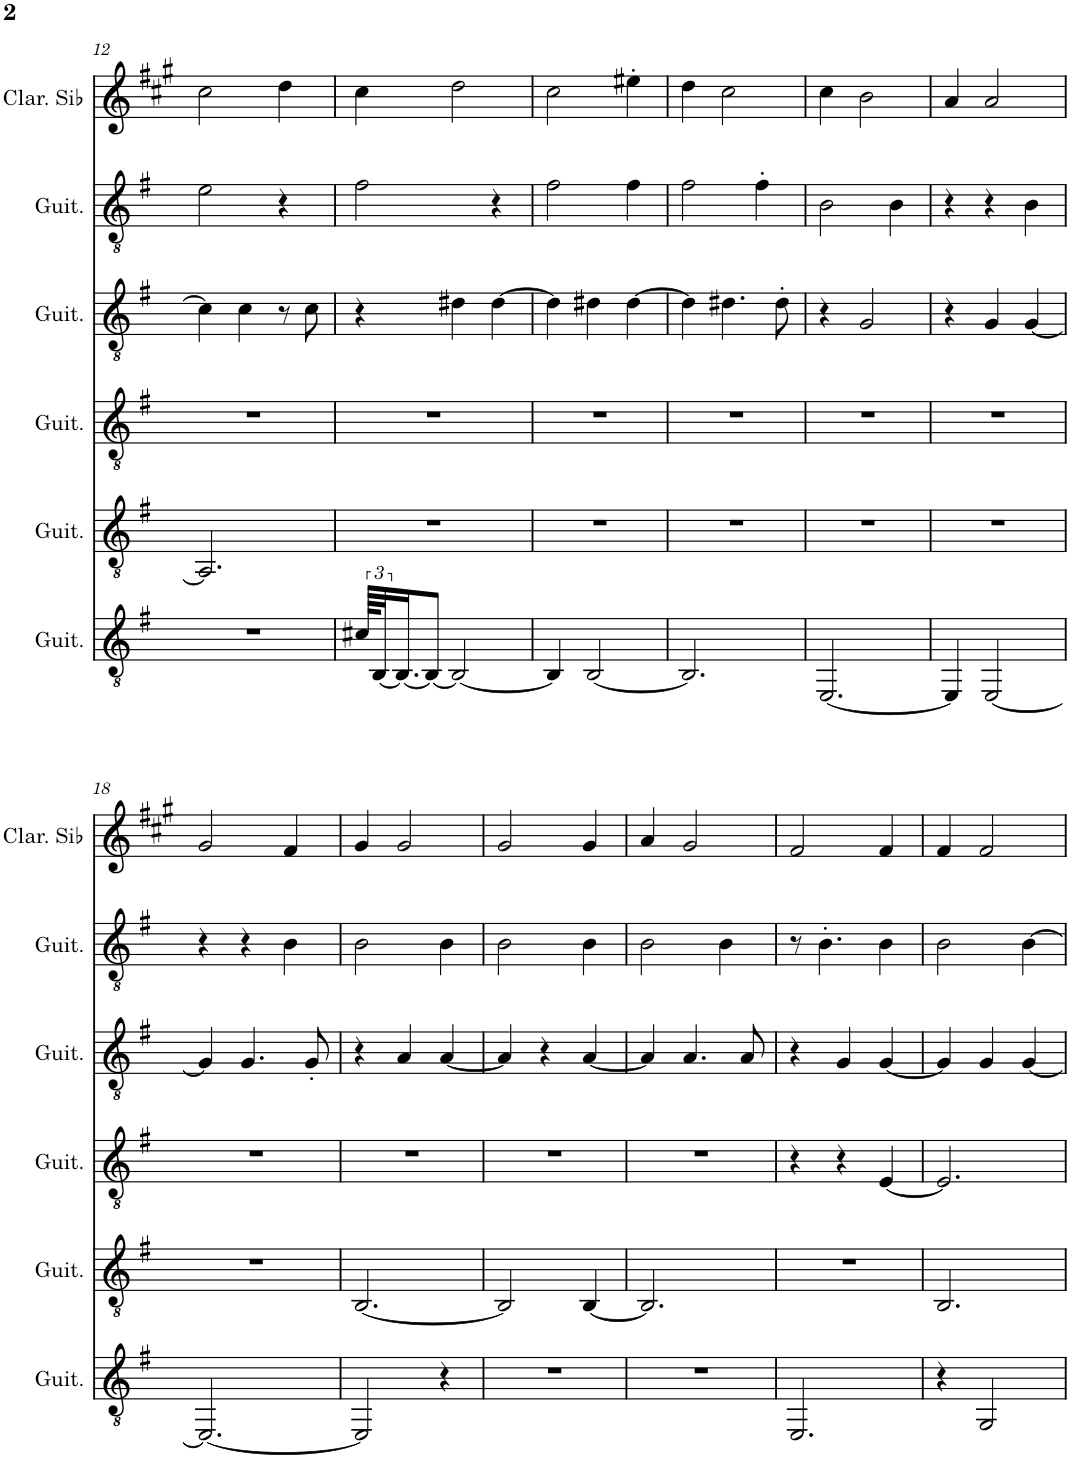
**kern	**kern	**kern	**kern	**kern	**kern
*part6	*part5	*part4	*part3	*part2	*part1
*staff6	*staff5	*staff4	*staff3	*staff2	*staff1
*I"Guitare classique	*I"Guitare classique	*I"Guitare classique	*I"Guitare classique	*I"Guitare classique	*I"Clarinette en Sib
*I'Guit.	*I'Guit.	*I'Guit.	*I'Guit.	*I'Guit.	*I'Clar. Sib
!!LO:PB:g=z
*clefGv2	*clefGv2	*clefGv2	*clefGv2	*clefGv2	*clefG2
*	*	*	*	*	*Trd1c2
*k[f#]	*k[f#]	*k[f#]	*k[f#]	*k[f#]	*k[f#c#g#]
*M3/4	*M3/4	*M3/4	*M3/4	*M3/4	*M3/4
=12	=12	=12	=12	=12	=12
2.r	2.AA/]	2.r	4c\]	2e\	2cc#\
.	.	.	4c\	.	.
.	.	.	8r	4r	4dd\
.	.	.	8c\	.	.
=13	=13	=13	=13	=13	=13
96c#X/KLLL	2.r	2.r	4r	2f#\	4cc#\
[48BB/J	.	.	.	.	.
16.BB/J_	.	.	.	.	.
8BB/J_	.	.	.	.	.
2BB/_	.	.	4d#X\	.	2dd\
.	.	.	[4d#\	4r	.
=14	=14	=14	=14	=14	=14
4BB/]	2.r	2.r	4d#\]	2f#\	2cc#\
[2BB/	.	.	4d#X\	.	.
.	.	.	[4d#\	4f#\	4ee#X'\
=15	=15	=15	=15	=15	=15
2.BB/]	2.r	2.r	4d#\]	2f#\	4dd\
.	.	.	4.d#X\	.	2cc#\
.	.	.	.	4f#'\	.
.	.	.	8d#'\	.	.
=16	=16	=16	=16	=16	=16
[2.EE/	2.r	2.r	4r	2B\	4cc#\
.	.	.	2G/	.	2b\
.	.	.	.	4B\	.
=17	=17	=17	=17	=17	=17
4EE/]	2.r	2.r	4r	4r	4a/
[2EE/	.	.	4G/	4r	2a/
.	.	.	[4G/	4B\	.
!!LO:LB:g=z
=18	=18	=18	=18	=18	=18
2.EE/_	2.r	2.r	4G/]	4r	2g#/
.	.	.	4.G/	4r	.
.	.	.	.	4B\	4f#/
.	.	.	8G'/	.	.
=19	=19	=19	=19	=19	=19
2EE/]	[2.BB/	2.r	4r	2B\	4g#/
.	.	.	4A/	.	2g#/
4r	.	.	[4A/	4B\	.
=20	=20	=20	=20	=20	=20
2.r	2BB/]	2.r	4A/]	2B\	2g#/
.	.	.	4r	.	.
.	[4BB/	.	[4A/	4B\	4g#/
=21	=21	=21	=21	=21	=21
2.r	2.BB/]	2.r	4A/]	2B\	4a/
.	.	.	4.A/	.	2g#/
.	.	.	.	4B\	.
.	.	.	8A/	.	.
=22	=22	=22	=22	=22	=22
2.EE/	2.r	4r	4r	8r	2f#/
.	.	.	.	4.B'\	.
.	.	4r	4G/	.	.
.	.	[4E/	[4G/	4B\	4f#/
=23	=23	=23	=23	=23	=23
4r	2.BB/	2.E/]	4G/]	2B\	4f#/
2GG/	.	.	4G/	.	2f#/
.	.	.	[4G/	[4B\	.
=	=	=	=	=	=
*-	*-	*-	*-	*-	*-
